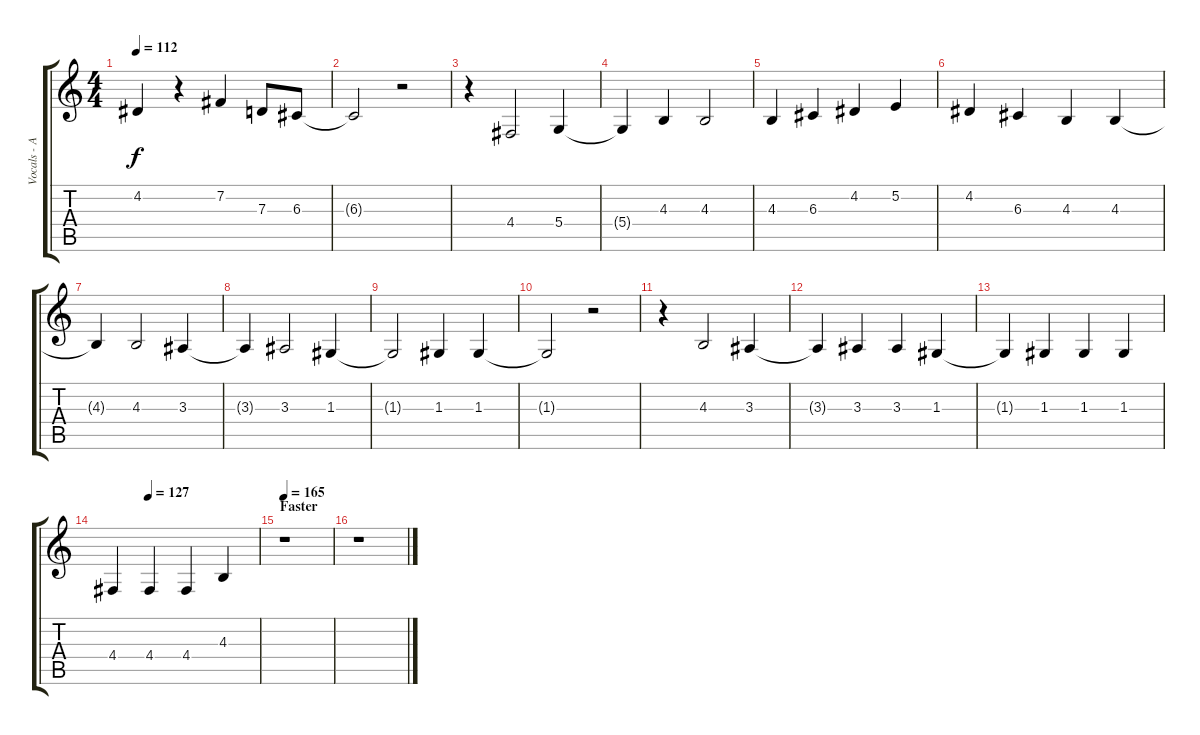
\track ("Vocals - Anna" "Vocals - A") {instrument brightacousticpiano}
\staff {score tabs}
\tuning (E4 B3 G3 D3 A2 E2) {hide}
\ts (4 4)
\tempo 112
\clef g2
\ks c
4.2{t}.4{dy f} r.4 7.2.4 7.3.8 6.3.8 |
6.3{t}.2 r.2 |
r.4 4.4.2 5.4.4 |
5.4{t}.4 4.3.4 4.3.2 |
4.3.4 6.3.4 4.2.4 5.2.4 |
4.2.4 6.3.4 4.3.4 4.3.4 |
4.3{t}.4 4.3.2 3.3.4 |
3.3{t}.4 3.3.2 1.3.4 |
1.3{t}.2 1.3.4 1.3.4 |
1.3{t}.2 r.2 |
r.4 4.3.2 3.3.4 |
3.3{t}.4 3.3.4 3.3.4 1.3.4 |
1.3{t}.4 1.3.4 1.3.4 1.3.4 |
\tempo (127 0.25)
4.4.4 4.4.4 4.4.4 4.3.4 |
\section ("" "Faster")
\tempo 165
r.1 |
r.1
